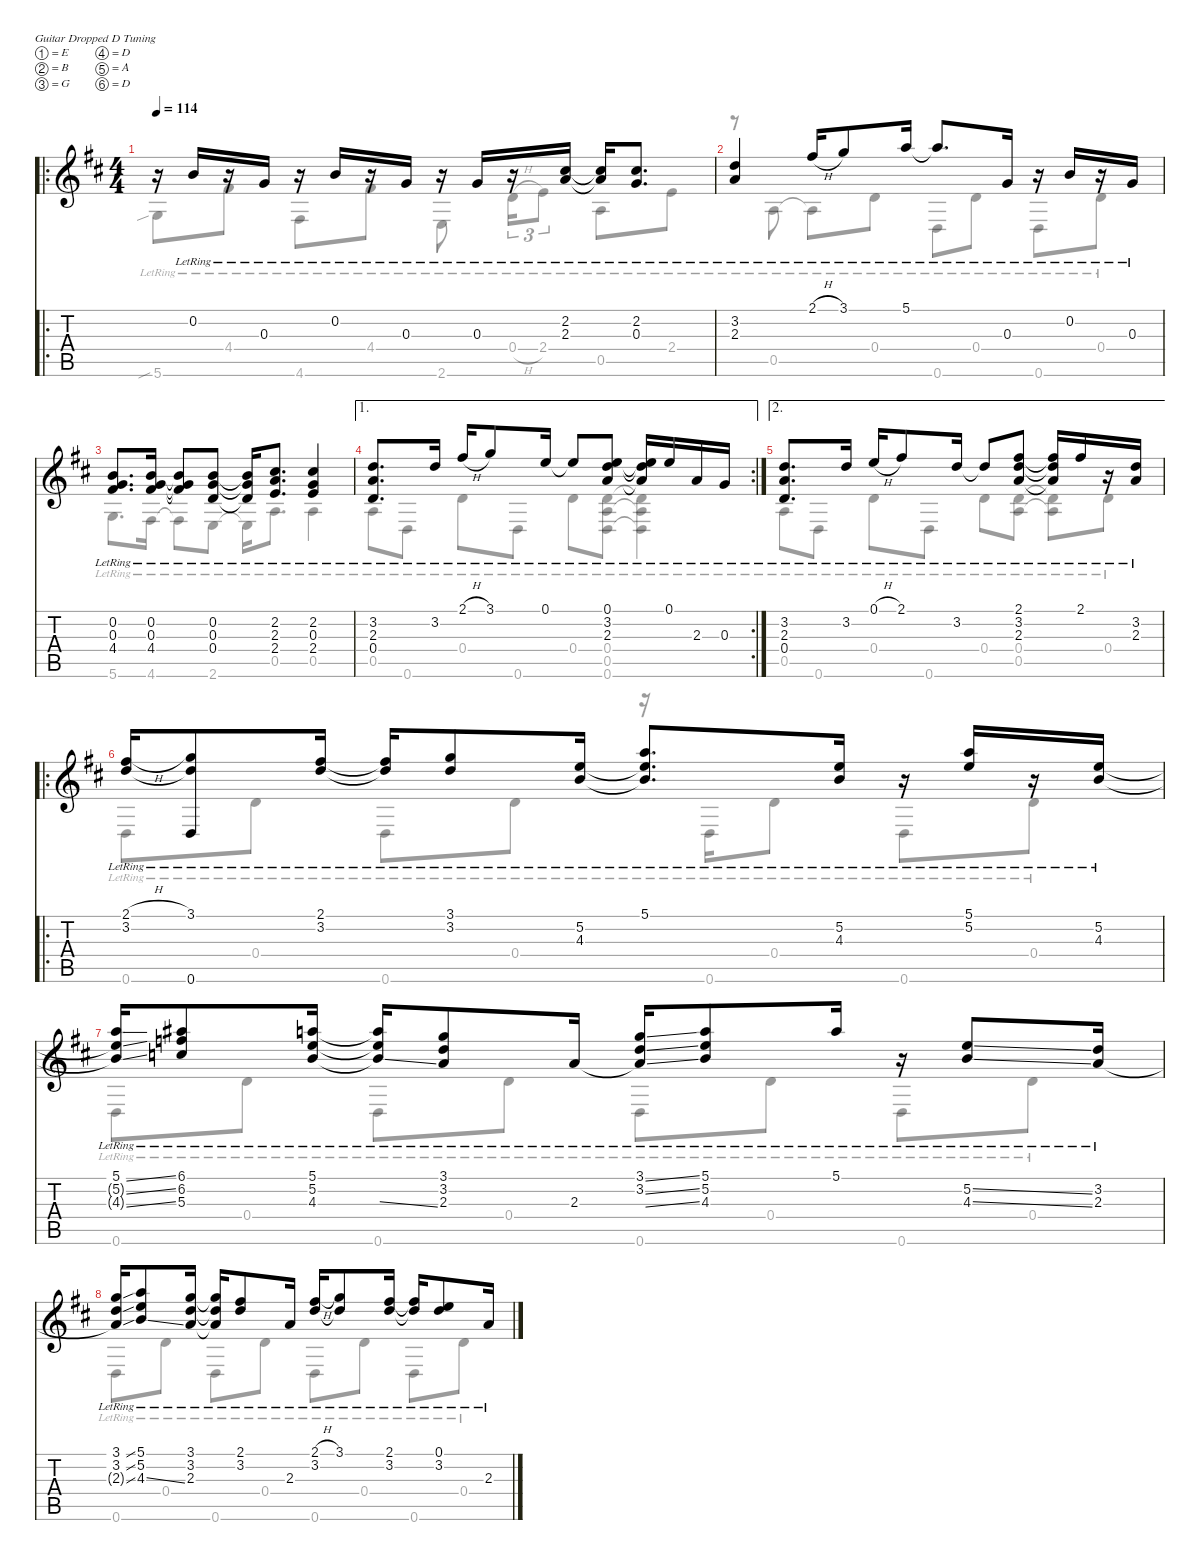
\defaultSystemsLayout 4
\hideDynamics
\bracketExtendMode nobrackets
\singleTrackTrackNamePolicy hidden
\multiTrackTrackNamePolicy hidden
\otherSystemsTrackNameOrientation horizontal
\track ("Acoustic guitar" "s.guit.") {instrument acousticguitarsteel}
\staff {score tabs}
\tuning (E4 B3 G3 D3 A2 D2)
\voice
\ro
\ts (4 4)
\tempo 114
\clef g2
\ks d
r.16{dy mf beam Up} 0.2{lr acc forcenatural}.16{beam Up} r.16{beam Up} 0.3{lr acc forcenatural}.16{beam Up} r.16{beam Up} 0.2{lr acc forcenatural}.16{beam Up} r.16{beam Up} 0.3{lr acc forcenatural}.16{beam Up} r.16{beam Up} 0.3{lr acc forcenatural}.16{beam Up} r.16{beam Up} (2.2{lr acc #} 2.3{lr acc forcenatural}).16{beam Up} (2.2{lr t acc #} 2.3{lr t acc forcenatural}).16{beam Up} (2.2{lr acc #} 0.3{lr acc forcenatural}).8{d beam Up} |
(3.2{lr acc forcenatural} 2.3{lr acc forcenatural}).4{beam Up} 2.1{h lr acc #}.16{beam Up} 3.1{lr acc forcenatural}.8{beam Up} 5.1{lr acc forcenatural}.16{beam Up} 5.1{lr t acc forcenatural}.8{d beam Up} 0.3{lr acc forcenatural}.16{beam Up} r.16{beam Up} 0.2{lr acc forcenatural}.16{beam Up} r.16{beam Up} 0.3{lr acc forcenatural}.16{beam Up} |
(0.2{lr acc forcenatural} 0.3{lr acc forcenatural} 4.4{lr acc #}).8{d beam Up} (0.2{lr acc forcenatural} 0.3{lr acc forcenatural} 4.4{lr acc #}).16{beam Up} (0.2{lr t acc forcenatural} 0.3{lr t acc forcenatural} 4.4{lr t acc #}).8{beam Up} (0.2{lr acc forcenatural} 0.3{lr acc forcenatural} 0.4{lr acc forcenatural}).8{beam Up} (0.2{lr t acc forcenatural} 0.3{lr t acc forcenatural} 0.4{lr t acc forcenatural}).16{beam Up} (2.2{lr acc #} 2.3{lr acc forcenatural} 2.4{lr acc forcenatural}).8{d beam Up} (2.2{lr acc #} 0.3{lr acc forcenatural} 2.4{lr acc forcenatural}).4{beam Up} |
\ae 1
\rc 2
(3.2{lr acc forcenatural} 2.3{lr acc forcenatural} 0.4{lr acc forcenatural}).8{d beam Up} 3.2{lr acc forcenatural}.16{beam Up} 2.1{h lr acc #}.16{beam Up} 3.1{lr acc forcenatural}.8{beam Up} 0.1{lr acc forcenatural}.16{beam Up} 0.1{lr t acc forcenatural}.8{beam Up} (0.1{lr acc forcenatural} 3.2{lr acc forcenatural} 2.3{lr acc forcenatural}).8{beam Up} (0.1{lr t acc forcenatural} 3.2{lr t acc forcenatural} 2.3{lr t acc forcenatural}).16{beam Up} 0.1{lr acc forcenatural}.16{beam Up} 2.3{lr acc forcenatural}.16{beam Up} 0.3{lr acc forcenatural}.16{beam Up} |
\ae 2
(3.2{lr acc forcenatural} 2.3{lr acc forcenatural} 0.4{lr acc forcenatural}).8{d beam Up} 3.2{lr acc forcenatural}.16{beam Up} 0.1{h lr acc forcenatural}.16{beam Up} 2.1{lr acc #}.8{beam Up} 3.2{lr acc forcenatural}.16{beam Up} 3.2{lr t acc forcenatural}.8{beam Up} (2.1{lr acc #} 3.2{lr acc forcenatural} 2.3{lr acc forcenatural}).8{beam Up} (2.1{lr t acc #} 3.2{lr t acc forcenatural} 2.3{lr t acc forcenatural}).16{beam Up} 2.1{lr acc #}.16{beam Up} r.16{beam Up} (3.2{lr acc forcenatural} 2.3{lr acc forcenatural}).16{beam Up} |
\ro
(2.1{h lr acc #} 3.2{lr acc forcenatural}).16{beam Up} (3.1{lr acc forcenatural} 3.2{lr t acc forcenatural} 0.6{lr acc forcenatural}).8{beam Up} (2.1{lr acc #} 3.2{lr acc forcenatural}).16{beam Up} (2.1{lr t acc #} 3.2{lr t acc forcenatural}).16{beam Up} (3.1{lr acc forcenatural} 3.2{lr acc forcenatural}).8{beam Up} (5.2{lr acc forcenatural} 4.3{lr acc forcenatural}).16{beam Up} (5.1{lr acc forcenatural} 5.2{lr t acc forcenatural} 4.3{lr t acc forcenatural}).8{d beam Up} (5.2{lr acc forcenatural} 4.3{lr acc forcenatural}).16{beam Up} r.16{beam Up} (5.1{lr acc forcenatural} 5.2{lr acc forcenatural}).16{beam Up} r.16{beam Up} (5.2{lr acc forcenatural} 4.3{lr acc forcenatural}).16{beam Up} |
(5.1{ss lr acc forcenatural} 5.2{ss lr t acc forcenatural} 4.3{ss lr t acc forcenatural}).16{beam Up} (6.1{lr acc #} 6.2{lr acc forcenatural} 5.3{lr acc forcenatural}).8{beam Up} (5.1{lr acc forcenatural} 5.2{lr acc forcenatural} 4.3{lr acc forcenatural}).16{beam Up} (5.1{lr t acc forcenatural} 5.2{lr t acc forcenatural} 4.3{ss lr t acc forcenatural}).16{beam Up} (3.1{lr acc forcenatural} 3.2{lr acc forcenatural} 2.3{lr acc forcenatural}).8{beam Up} 2.3{lr acc forcenatural}.16{beam Up} (3.1{ss lr acc forcenatural} 3.2{ss lr acc forcenatural} 2.3{ss lr t acc forcenatural}).16{beam Up} (5.1{lr acc forcenatural} 5.2{lr acc forcenatural} 4.3{lr acc forcenatural}).8{beam Up} 5.1{lr acc forcenatural}.16{beam Up} r.16{beam Up} (5.2{ss lr acc forcenatural} 4.3{ss lr acc forcenatural}).8{beam Up} (3.2{lr acc forcenatural} 2.3{lr acc forcenatural}).16{beam Up} |
(3.1{ss lr acc forcenatural} 3.2{ss lr acc forcenatural} 2.3{ss lr t acc forcenatural}).16{beam Up} (5.1{lr acc forcenatural} 5.2{lr acc forcenatural} 4.3{ss lr acc forcenatural}).8{beam Up} (3.1{lr acc forcenatural} 3.2{lr acc forcenatural} 2.3{lr acc forcenatural}).16{beam Up} (3.1{lr t acc forcenatural} 3.2{lr t acc forcenatural} 2.3{lr t acc forcenatural}).16{beam Up} (2.1{lr acc #} 3.2{lr acc forcenatural}).8{beam Up} 2.3{lr acc forcenatural}.16{beam Up} (2.1{h lr acc #} 3.2{lr acc forcenatural}).16{beam Up} (3.1{lr acc forcenatural} 3.2{lr t acc forcenatural}).8{beam Up} (2.1{lr acc #} 3.2{lr acc forcenatural}).16{beam Up} (2.1{lr t acc #} 3.2{lr t acc forcenatural}).16{beam Up} (0.1{lr acc forcenatural} 3.2{lr acc forcenatural}).8{beam Up} 2.3{lr acc forcenatural}.16{beam Up}
\voice
\clef g2
\ottava regular
\simile none
\ks d
5.6{sib lr acc forcenatural}.8{dy mf beam Down} 4.4{lr acc #}.8{beam Down} 4.6{lr acc #}.8{beam Down} 4.4{lr acc #}.8{beam Down} 2.6{lr acc forcenatural}.8{beam Down} 0.4{h lr acc forcenatural}.16{tu (3 2) beam Down} 2.4{lr acc forcenatural}.8{tu (3 2) beam Down} 0.5{lr acc forcenatural}.8{beam Down} 2.4{lr acc forcenatural}.8{beam Down} |
r.8{beam Down} 0.5{lr acc forcenatural}.8{beam Down} 0.5{lr t acc forcenatural}.8{beam Down} 0.4{lr acc forcenatural}.8{beam Down} 0.6{lr acc forcenatural}.8{beam Down} 0.4{lr acc forcenatural}.8{beam Down} 0.6{lr acc forcenatural}.8{beam Down} 0.4{lr acc forcenatural}.8{beam Down} |
5.6{lr acc forcenatural}.8{d beam Down} 4.6{lr acc #}.16{beam Down} 4.6{lr t acc #}.8{beam Down} 2.6{lr acc forcenatural}.8{beam Down} 2.6{lr t acc forcenatural}.16{beam Down} 0.5{lr acc forcenatural}.8{d beam Down} 0.5{lr acc forcenatural}.4{beam Down} |
0.5{lr acc forcenatural}.8{beam Down} 0.6{lr acc forcenatural}.8{beam Down} 0.4{lr acc forcenatural}.8{beam Down} 0.6{lr acc forcenatural}.8{beam Down} 0.4{lr acc forcenatural}.8{beam Down} (0.4{lr acc forcenatural} 0.5{lr acc forcenatural} 0.6{lr acc forcenatural}).8{beam Down} (0.4{lr t acc forcenatural} 0.5{lr t acc forcenatural} 0.6{lr t acc forcenatural}).4{beam Down} |
0.5{lr acc forcenatural}.8{beam Down} 0.6{lr acc forcenatural}.8{beam Down} 0.4{lr acc forcenatural}.8{beam Down} 0.6{lr acc forcenatural}.8{beam Down} 0.4{lr acc forcenatural}.8{beam Down} (0.4{lr acc forcenatural} 0.5{lr acc forcenatural}).8{beam Down} (0.4{lr t acc forcenatural} 0.5{lr t acc forcenatural}).8{beam Down} 0.4{lr acc forcenatural}.8{beam Down} |
0.6{lr acc forcenatural}.8{beam Down} 0.4{lr acc forcenatural}.8{beam Down} 0.6{lr acc forcenatural}.8{beam Down} 0.4{lr acc forcenatural}.8{beam Down} r.16{beam Down} 0.6{lr acc forcenatural}.16{beam Down} 0.4{lr acc forcenatural}.8{beam Down} 0.6{lr acc forcenatural}.8{beam Down} 0.4{lr acc forcenatural}.8{beam Down} |
0.6{lr acc forcenatural}.8{beam Down} 0.4{lr acc forcenatural}.8{beam Down} 0.6{lr acc forcenatural}.8{beam Down} 0.4{lr acc forcenatural}.8{beam Down} 0.6{lr acc forcenatural}.8{beam Down} 0.4{lr acc forcenatural}.8{beam Down} 0.6{lr acc forcenatural}.8{beam Down} 0.4{lr acc forcenatural}.8{beam Down} |
0.6{lr acc forcenatural}.8{beam Down} 0.4{lr acc forcenatural}.8{beam Down} 0.6{lr acc forcenatural}.8{beam Down} 0.4{lr acc forcenatural}.8{beam Down} 0.6{lr acc forcenatural}.8{beam Down} 0.4{lr acc forcenatural}.8{beam Down} 0.6{lr acc forcenatural}.8{beam Down} 0.4{lr acc forcenatural}.8{beam Down}
